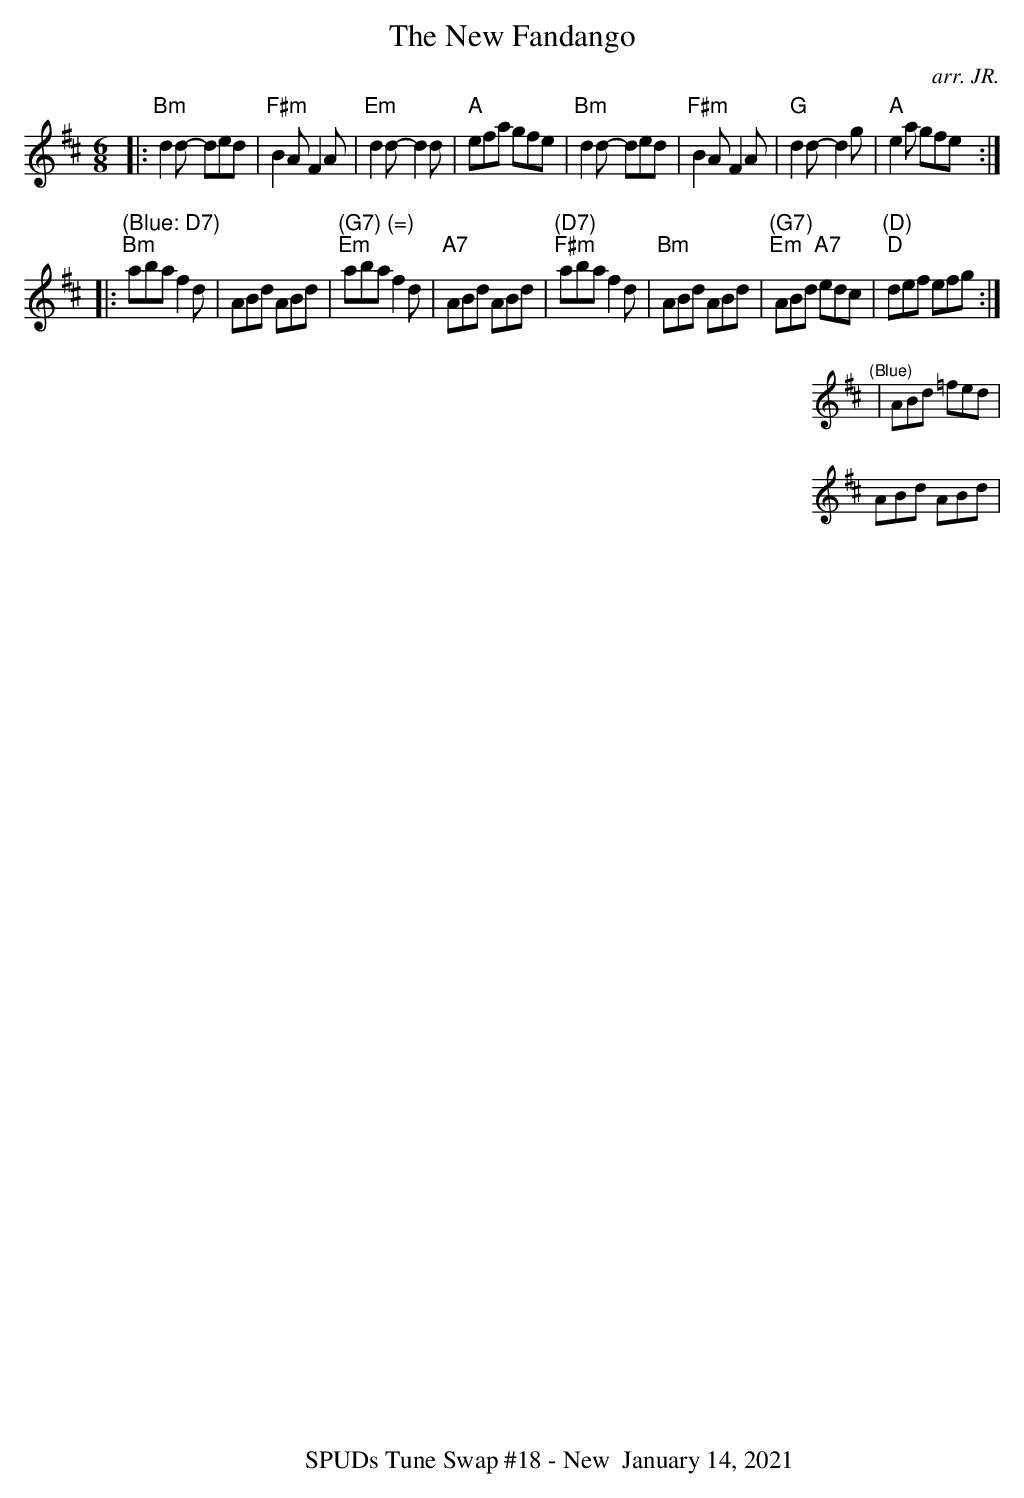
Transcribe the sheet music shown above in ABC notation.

X:1
T:New Fandango, The
C:arr. JR.
M:6/8
L:1/8
K:D
|:"Bm"d2d- ded | "F#m"B2A F2A | "Em"d2d- d2d | "A"efa gfe |\
  "Bm"d2d- ded | "F#m"B2A F2A | "G"d2d- d2g | "A"e2a gfe :|
|:"(Blue: D7)""Bm"aba f2d | ABd ABd | "(G7)""Em"aba "(\=)"""f2d | "A7"ABd ABd |\
 "(D7)""F#m"aba f2d | "Bm"ABd ABd | "(G7)""Em"ABd "A7"edc | "(D)""D"def efg :|
%%vskip 0in
"^(Blue)"|ABd =fed | ABd ABd |
